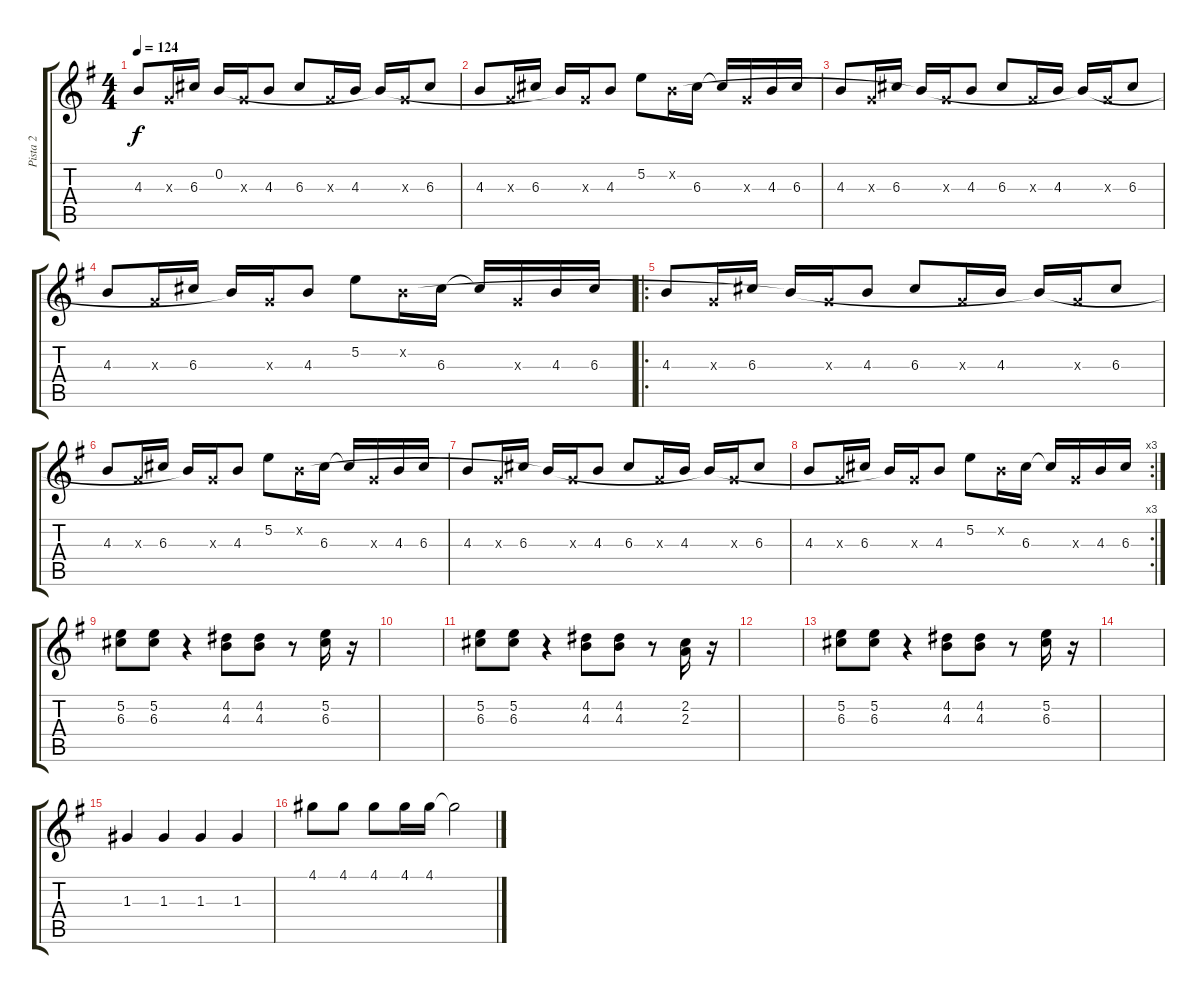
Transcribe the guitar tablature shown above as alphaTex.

\track ("Pista 2" "Pista 2") {instrument electricguitarmuted}
\staff {score tabs}
\tuning (E4 B3 G3 D3 A2 E2) {hide}
\ts (4 4)
\tempo 124
\clef g2
\ks g
4.3.8{dy f} 0.3{x}.16 6.3.16 0.2.16 0.3{x}.16 4.3.8 6.3.8 0.3{x}.16 4.3.16 0.2{t}.16 0.3{x}.16 6.3.8 |
4.3.8 0.3{x}.16 6.3.16 0.2{t}.16 0.3{x}.16 4.3.8 5.2.8 0.2{x}.16 6.3.16 6.3{t}.16 0.3{x}.16 4.3.16 6.3.16 |
4.3.8 0.3{x}.16 6.3.16 0.2{t}.16 0.3{x}.16 4.3.8 6.3.8 0.3{x}.16 4.3.16 0.2{t}.16 0.3{x}.16 6.3.8 |
4.3.8 0.3{x}.16 6.3.16 0.2{t}.16 0.3{x}.16 4.3.8 5.2.8 0.2{x}.16 6.3.16 6.3{t}.16 0.3{x}.16 4.3.16 6.3.16 |
\ro
4.3.8 0.3{x}.16 6.3.16 0.2{t}.16 0.3{x}.16 4.3.8 6.3.8 0.3{x}.16 4.3.16 0.2{t}.16 0.3{x}.16 6.3.8 |
4.3.8 0.3{x}.16 6.3.16 0.2{t}.16 0.3{x}.16 4.3.8 5.2.8 0.2{x}.16 6.3.16 6.3{t}.16 0.3{x}.16 4.3.16 6.3.16 |
4.3.8 0.3{x}.16 6.3.16 0.2{t}.16 0.3{x}.16 4.3.8 6.3.8 0.3{x}.16 4.3.16 0.2{t}.16 0.3{x}.16 6.3.8 |
\rc 3
4.3.8 0.3{x}.16 6.3.16 0.2{t}.16 0.3{x}.16 4.3.8 5.2.8 0.2{x}.16 6.3.16 6.3{t}.16 0.3{x}.16 4.3.16 6.3.16 |
(5.2 6.3).8 (5.2 6.3).8 r.4 (4.2 4.3).8 (4.2 4.3).8 r.8 (5.2 6.3).16 r.16 |
|
(5.2 6.3).8 (5.2 6.3).8 r.4 (4.2 4.3).8 (4.2 4.3).8 r.8 (2.2 2.3).16 r.16 |
|
(5.2 6.3).8 (5.2 6.3).8 r.4 (4.2 4.3).8 (4.2 4.3).8 r.8 (5.2 6.3).16 r.16 |
|
1.3.4 1.3.4 1.3.4 1.3.4 |
4.1.8 4.1.8 4.1.8 4.1.16 4.1.16 4.1{t}.2
